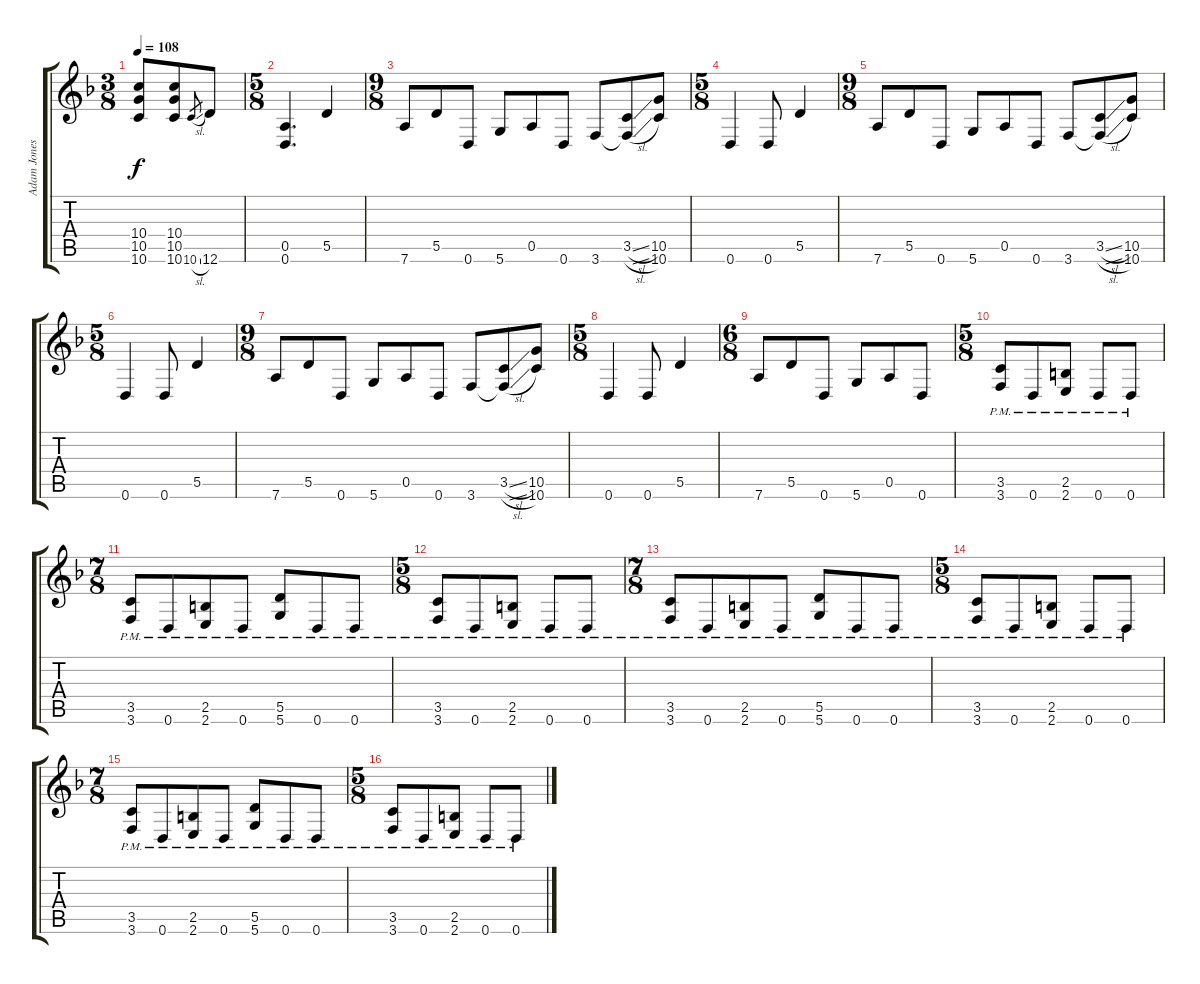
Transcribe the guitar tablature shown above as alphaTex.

\track ("Adam Jones" "Adam Jones") {mute instrument overdrivenguitar}
\staff {score tabs}
\tuning (E4 B3 G3 D3 A2 D2) {hide}
\ts (3 8)
\tempo 108
\clef g2
\ks dminor
(10.4 10.5 10.6).8{dy f} (10.4 10.5 10.6).8 10.6{sl}.8{gr} 12.6.8 |
\ts (5 8)
(0.5 0.6).4{d} 5.5.4 |
\ts (9 8)
7.6.8 5.5.8 0.6.8 5.6.8 0.5.8 0.6.8 3.6.8 (3.5{sl} 3.6{sl t}).8 (10.5 10.6).8 |
\ts (5 8)
0.6.4 0.6.8 5.5.4 |
\ts (9 8)
7.6.8 5.5.8 0.6.8 5.6.8 0.5.8 0.6.8 3.6.8 (3.5{sl} 3.6{sl t}).8 (10.5 10.6).8 |
\ts (5 8)
0.6.4 0.6.8 5.5.4 |
\ts (9 8)
7.6.8 5.5.8 0.6.8 5.6.8 0.5.8 0.6.8 3.6.8 (3.5{sl} 3.6{sl t}).8 (10.5 10.6).8 |
\ts (5 8)
0.6.4 0.6.8 5.5.4 |
\ts (6 8)
7.6.8 5.5.8 0.6.8 5.6.8 0.5.8 0.6.8 |
\ts (5 8)
(3.5{pm} 3.6{pm}).8 0.6{pm}.8 (2.5{pm} 2.6{pm}).8 0.6{pm}.8 0.6{pm}.8 |
\ts (7 8)
(3.5{pm} 3.6{pm}).8 0.6{pm}.8 (2.5{pm} 2.6{pm}).8 0.6{pm}.8 (5.5{pm} 5.6{pm}).8 0.6{pm}.8 0.6{pm}.8 |
\ts (5 8)
(3.5{pm} 3.6{pm}).8 0.6{pm}.8 (2.5{pm} 2.6{pm}).8 0.6{pm}.8 0.6{pm}.8 |
\ts (7 8)
(3.5{pm} 3.6{pm}).8 0.6{pm}.8 (2.5{pm} 2.6{pm}).8 0.6{pm}.8 (5.5{pm} 5.6{pm}).8 0.6{pm}.8 0.6{pm}.8 |
\ts (5 8)
(3.5{pm} 3.6{pm}).8 0.6{pm}.8 (2.5{pm} 2.6{pm}).8 0.6{pm}.8 0.6{pm}.8 |
\ts (7 8)
(3.5{pm} 3.6{pm}).8 0.6{pm}.8 (2.5{pm} 2.6{pm}).8 0.6{pm}.8 (5.5{pm} 5.6{pm}).8 0.6{pm}.8 0.6{pm}.8 |
\ts (5 8)
(3.5{pm} 3.6{pm}).8 0.6{pm}.8 (2.5{pm} 2.6{pm}).8 0.6{pm}.8 0.6{pm}.8
